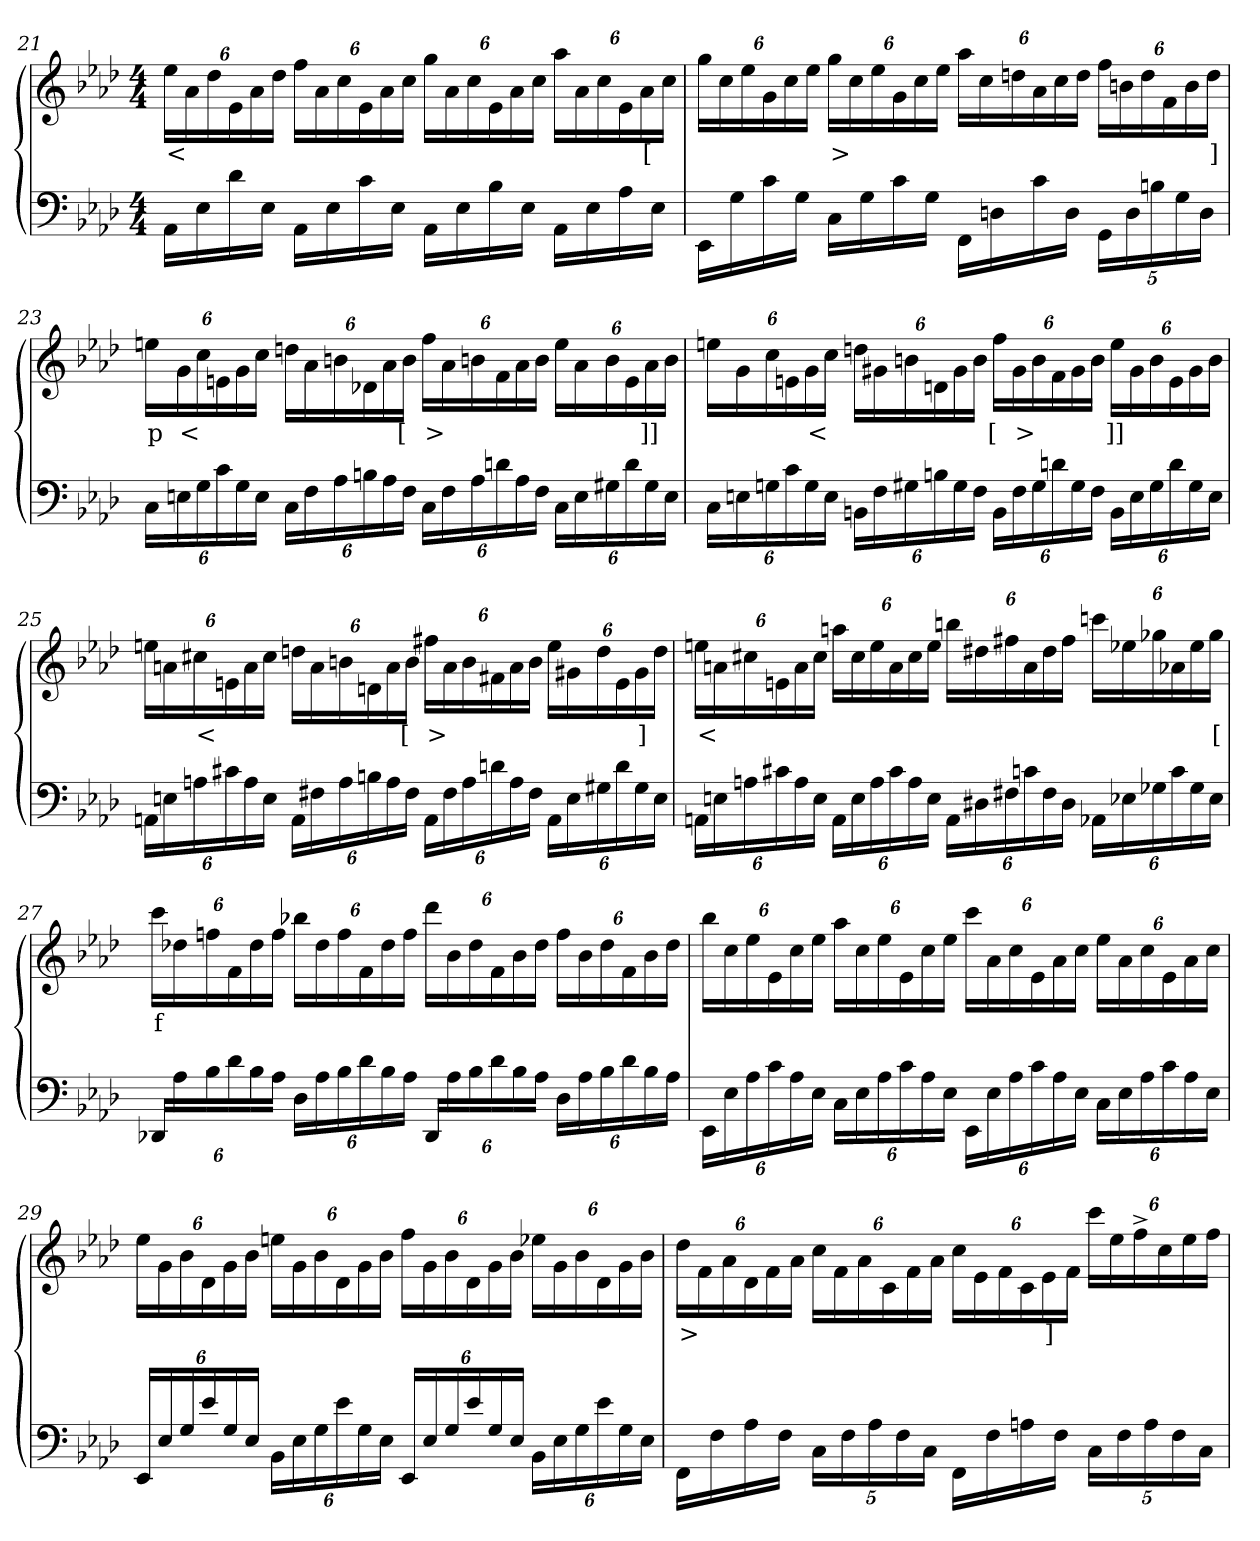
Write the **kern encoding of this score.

**kern	**kern	**text
*part2	*part1	*part1
*staff2	*staff1	*staff1
*clefF4	*clefG2	*
*k[b-e-a-d-]	*k[b-e-a-d-]	*
*M4/4	*M4/4	*
=21	=21	=21
16AA-\LL	24ee-\LL	<
.	24a-	.
16E-	.	.
.	24dd-	.
16d-	24e-	.
.	24a-	.
16E-JJ	.	.
.	24dd-JJ	.
16AA-\LL	24ff\LL	.
.	24a-	.
16E-	.	.
.	24cc	.
16c	24e-	.
.	24a-	.
16E-JJ	.	.
.	24ccJJ	.
16AA-\LL	24gg\LL	.
.	24a-	.
16E-	.	.
.	24cc	.
16B-	24e-	.
.	24a-	.
16E-JJ	.	.
.	24ccJJ	.
16AA-\LL	24aa-\LL	.
.	24a-	.
16E-	.	.
.	24cc	.
16A-	24e-	.
.	24a-	[
16E-JJ	.	.
.	24ccJJ	.
=22	=22	=22
16EE-\LL	24gg\LL	.
.	24cc	.
16G	.	.
.	24ee-	.
16c	24g	.
.	24cc	.
16GJJ	.	.
.	24ee-JJ	.
16C\LL	24gg\LL	>
.	24cc	.
16G	.	.
.	24ee-	.
16c	24g	.
.	24cc	.
16GJJ	.	.
.	24ee-JJ	.
16FF\LL	24aa-\LL	.
.	24cc	.
16Dn	.	.
.	24ddn	.
16c	24a-	.
.	24cc	.
16DJJ	.	.
.	24ddJJ	.
20GG\LL	24ff\LL	.
.	24bn	.
20D	.	.
.	24dd	.
20Bn	.	.
.	24f	.
20G	.	.
.	24b	.
20DJJ	.	.
.	24ddJJ	]
=23	=23	=23
24C\LL	24een\LL	p
24En	24g	<
24G	24cc	.
24c	24en	.
24G	24g	.
24EJJ	24ccJJ	.
24C\LL	24ddn\LL	.
24F	24a-	.
24A-	24bn	.
24Bn	24d-X	.
24A-	24a-	.
24FJJ	24bJJ	[
24C\LL	24ff\LL	>
24F	24a-	.
24A-	24bn	.
24dn	24f	.
24A-	24a-	.
24FJJ	24bJJ	.
24C\LL	24ee\LL	.
24E	24a-	.
24G#X	24b	.
24d	24e	.
24G#	24a-	]]
24EJJ	24bJJ	.
=24	=24	=24
24C\LL	24een\LL	.
24En	24g	.
24Gn	24cc	.
24c	24en	.
24G	24g	<
24EJJ	24ccJJ	.
24BBn\LL	24ddn\LL	.
24F	24g#X	.
24G#X	24bn	.
24Bn	24dn	.
24G#	24g#	.
24FJJ	24bJJ	.
24BB\LL	24ff\LL	[
24F	24g#	>
24G#	24b	.
24dn	24f	.
24G#	24g#	.
24FJJ	24bJJ	.
24BB\LL	24ee\LL	]]
24E	24g#	.
24G#	24b	.
24d	24e	.
24G#	24g#	.
24EJJ	24bJJ	.
=25	=25	=25
24AAn\LL	24een\LL	.
24En	24an	.
24An	24cc#X	<
24c#X	24en	.
24A	24a	.
24EJJ	24cc#JJ	.
24AA\LL	24ddn\LL	.
24F#X	24a	.
24A	24bn	.
24Bn	24dn	.
24A	24a	.
24F#JJ	24bJJ	[
24AA\LL	24ff#X\LL	>
24F#	24a	.
24A	24b	.
24dn	24f#	.
24A	24a	.
24F#JJ	24bJJ	.
24AA\LL	24ee\LL	.
24E	24g#X	.
24G#X	24dd	.
24d	24e	.
24G#	24g#	]
24EJJ	24ddJJ	.
=26	=26	=26
24AAn\LL	24een\LL	<
24En	24an	.
24An	24cc#X	.
24c#X	24en	.
24A	24a	.
24EJJ	24cc#JJ	.
24AA\LL	24aan\LL	.
24E	24cc#	.
24A	24ee	.
24c#	24a	.
24A	24cc#	.
24EJJ	24eeJJ	.
24AA\LL	24bbn\LL	.
24D#X	24dd#X	.
24F#X	24ff#X	.
24cn	24a	.
24F#	24dd#	.
24D#JJ	24ff#JJ	.
24AA-X\LL	24cccn\LL	.
24E-X	24ee-X	.
24G-X	24gg-X	.
24c	24a-X	.
24G-	24ee-	.
24E-JJ	24gg-JJ	[
=27	=27	=27
24DD-X/LL	24ccc\LL	f
24A-\	24dd-X	.
24B-	24ffn	.
24d-	24f	.
24B-	24dd-	.
24A-JJ	24ffJJ	.
24D-\LL	24bb-X\LL	.
24A-	24dd-	.
24B-	24ff	.
24d-	24f	.
24B-	24dd-	.
24A-JJ	24ffJJ	.
24DD-/LL	24ddd-\LL	.
24A-\	24b-	.
24B-	24dd-	.
24d-	24f	.
24B-	24b-	.
24A-JJ	24dd-JJ	.
24D-\LL	24ff\LL	.
24A-	24b-	.
24B-	24dd-	.
24d-	24f	.
24B-	24b-	.
24A-JJ	24dd-JJ	.
=28	=28	=28
24EE-\LL	24bb-\LL	.
24E-	24cc	.
24A-	24ee-	.
24c	24e-	.
24A-	24cc	.
24E-JJ	24ee-JJ	.
24C\LL	24aa-\LL	.
24E-	24cc	.
24A-	24ee-	.
24c	24e-	.
24A-	24cc	.
24E-JJ	24ee-JJ	.
24EE-\LL	24ccc\LL	.
24E-	24a-	.
24A-	24cc	.
24c	24e-	.
24A-	24a-	.
24E-JJ	24ccJJ	.
24C\LL	24ee-\LL	.
24E-	24a-	.
24A-	24cc	.
24c	24e-	.
24A-	24a-	.
24E-JJ	24ccJJ	.
=29	=29	=29
24EE-/LL	24ee-\LL	.
24E-\	24g	.
24G	24b-	.
24e-	24d-	.
24G	24g	.
24E-JJ	24b-JJ	.
24BB-\LL	24een\LL	.
24E-	24g	.
24G	24b-	.
24e-	24d-	.
24G	24g	.
24E-JJ	24b-JJ	.
24EE-/LL	24ff\LL	.
24E-\	24g	.
24G	24b-	.
24e-	24d-	.
24G	24g	.
24E-JJ	24b-JJ	.
24BB-\LL	24ee-X\LL	.
24E-	24g	.
24G	24b-	.
24e-	24d-	.
24G	24g	.
24E-JJ	24b-JJ	.
=30	=30	=30
16FF\LL	24dd-\LL	>
.	24f	.
16F	.	.
.	24a-	.
16A-	24d-	.
.	24f	.
16FJJ	.	.
.	24a-JJ	.
20C\LL	24cc\LL	.
.	24f	.
20F	.	.
.	24a-	.
20A-	.	.
.	24c	.
20F	.	.
.	24f	.
20CJJ	.	.
.	24a-JJ	.
16FF\LL	24cc\LL	.
.	24e-	.
16F	.	.
.	24f	.
16An	24c	.
.	24e-	]
16FJJ	.	.
.	24fJJ	.
20C\LL	24ccc\LL	.
.	24ee-	.
20F	.	.
.	24ff^>	.
20A	.	.
.	24cc	.
20F	.	.
.	24ee-	.
20CJJ	.	.
.	24ffJJ	.
=	=	=
*-	*-	*-
